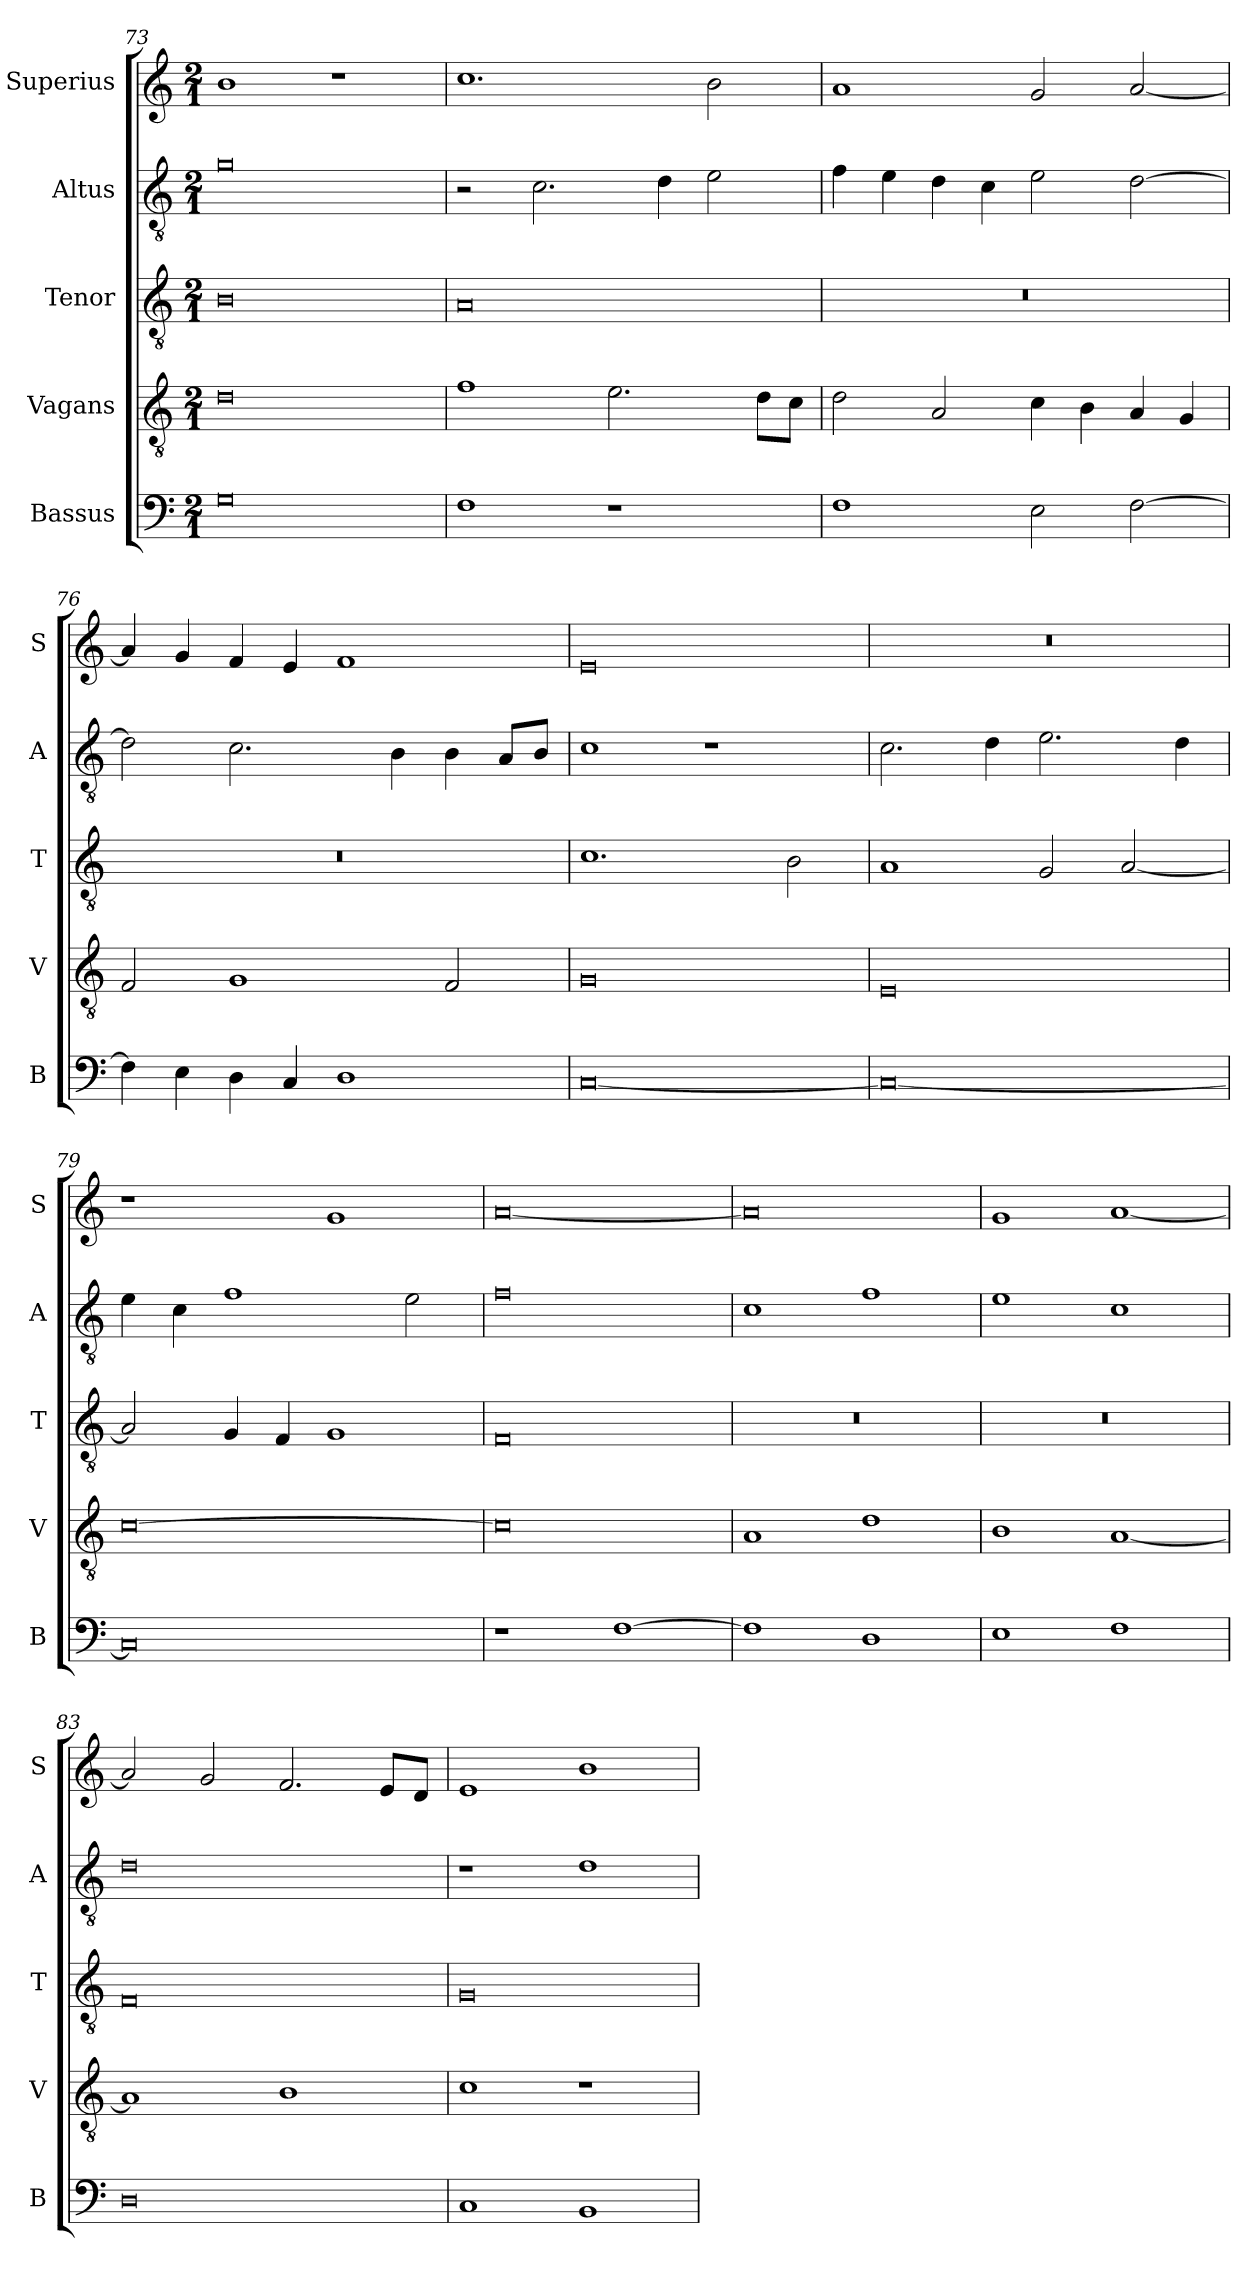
**kern	**kern	**kern	**kern	**kern
*part5	*part4	*part3	*part2	*part1
*staff5	*staff4	*staff3	*staff2	*staff1
*I"Bassus	*I"Vagans	*I"Tenor	*I"Altus	*I"Superius
*I'B	*I'V	*I'T	*I'A	*I'S
*clefF4	*clefGv2	*clefGv2	*clefGv2	*clefG2
*k[]	*k[]	*k[]	*k[]	*k[]
*M2/1	*M2/1	*M2/1	*M2/1	*M2/1
=73	=73	=73	=73	=73
0G	0d	0B	0g	1b
.	.	.	.	1r
=74	=74	=74	=74	=74
1F	1f	0A	2r	1.cc
.	.	.	2.c\	.
1r	2.e\	.	.	.
.	.	.	4d\	.
.	.	.	2e\	2b\
.	8d\L	.	.	.
.	8c\J	.	.	.
=75	=75	=75	=75	=75
1F	2d\	0r	4f\	1a
.	.	.	4e\	.
.	2A/	.	4d\	.
.	.	.	4c\	.
2E\	4c\	.	2e\	2g/
.	4B\	.	.	.
[2F\	4A/	.	[2d\	[2a/
.	4G/	.	.	.
=76	=76	=76	=76	=76
4F\]	2F/	0r	2d\]	4a/]
4E\	.	.	.	4g/
4D\	1G	.	2.c\	4f/
4C/	.	.	.	4e/
1D	.	.	.	1f
.	.	.	4B\	.
.	2F/	.	4B\	.
.	.	.	8A/L	.
.	.	.	8B/J	.
=77	=77	=77	=77	=77
[0C	0G	1.c	1c	0e
.	.	.	1r	.
.	.	2B\	.	.
=78	=78	=78	=78	=78
0C_	0E	1A	2.c\	0r
.	.	.	4d\	.
.	.	2G/	2.e\	.
.	.	[2A/	.	.
.	.	.	4d\	.
=79	=79	=79	=79	=79
0C]	[0c	2A/]	4e\	1r
.	.	.	4c\	.
.	.	4G/	1f	.
.	.	4F/	.	.
.	.	1G	.	1g
.	.	.	2e\	.
=80	=80	=80	=80	=80
1r	0c]	0F	0f	[0a
[1F	.	.	.	.
=81	=81	=81	=81	=81
1F]	1A	0r	1c	0a]
1D	1d	.	1f	.
=82	=82	=82	=82	=82
1E	1B	0r	1e	1g
1F	[1A	.	1c	[1a
=83	=83	=83	=83	=83
0D	1A]	0F	0d	2a/]
.	.	.	.	2g/
.	1B	.	.	2.f/
.	.	.	.	8e/L
.	.	.	.	8d/J
=84	=84	=84	=84	=84
1C	1c	0G	1r	1e
1BB	1r	.	1d	1b
=	=	=	=	=
*-	*-	*-	*-	*-
